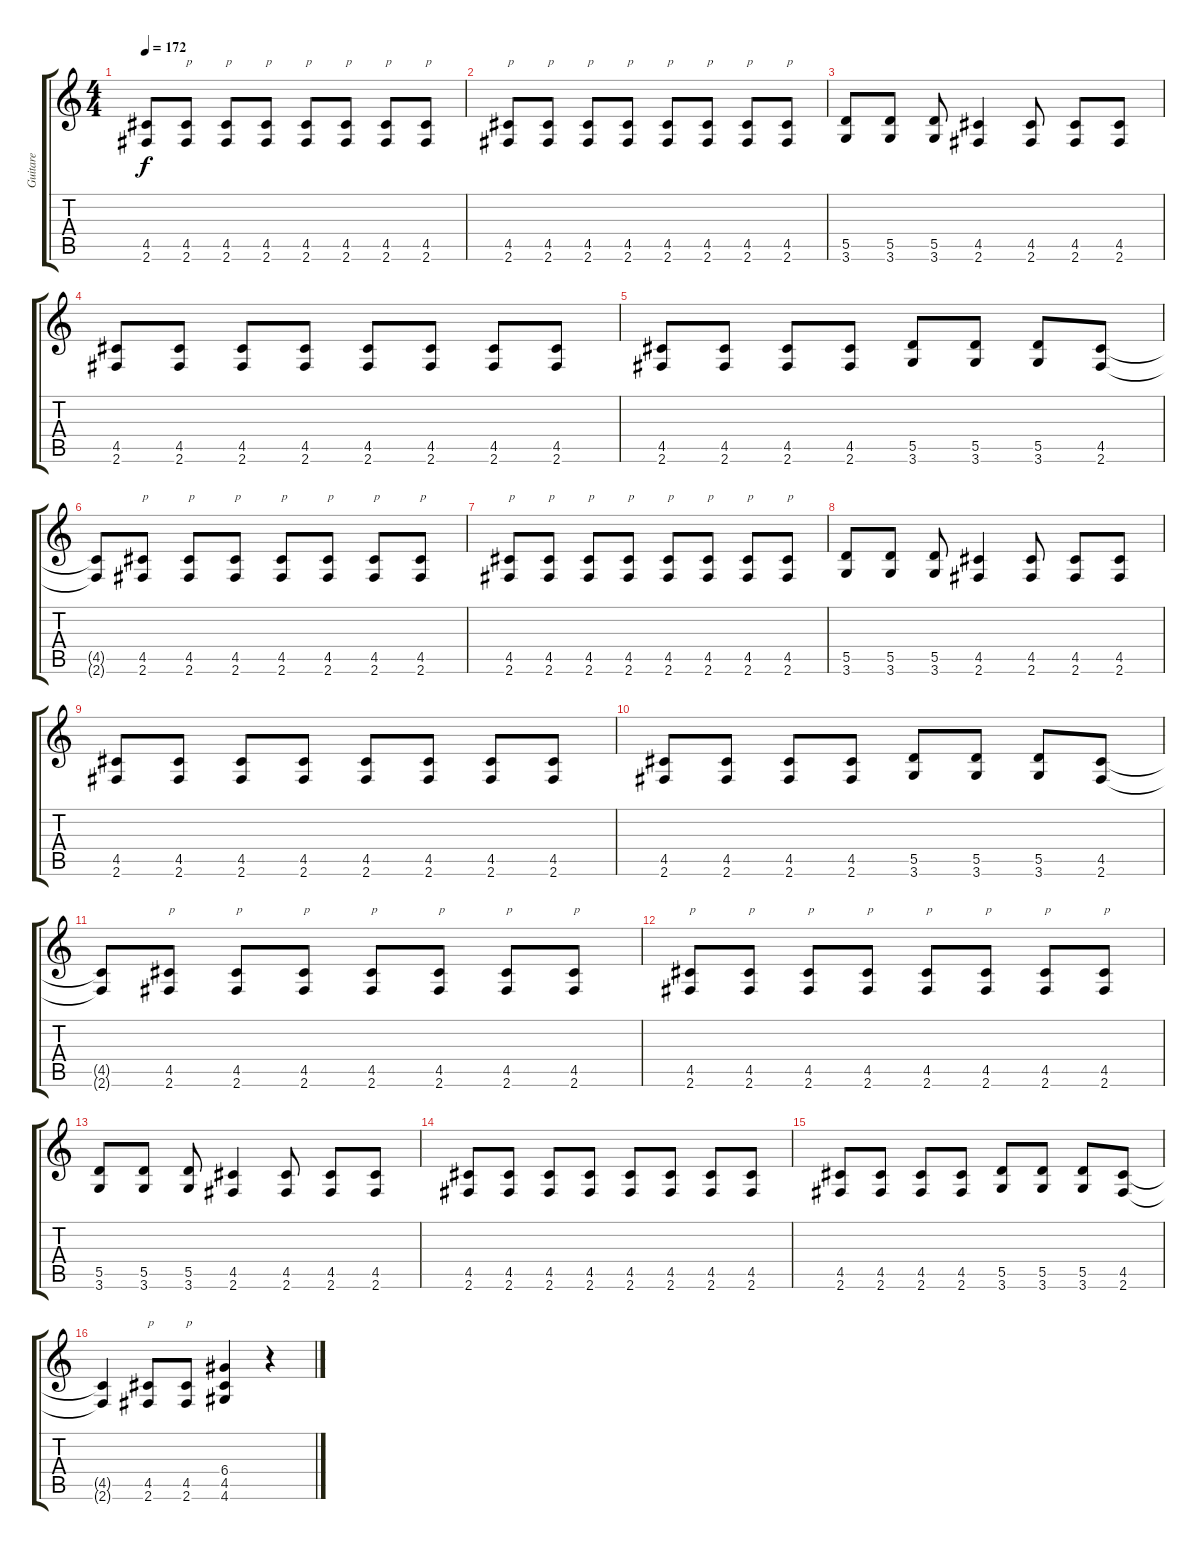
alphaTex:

\track ("Guitare" "Guitare") {instrument distortionguitar}
\staff {score tabs}
\tuning (E4 B3 G3 D3 A2 E2) {hide}
\ts (4 4)
\tempo 172
\clef g2
\ks c
(4.5{t} 2.6{t}).8{dy f} (4.5 2.6).8{txt "p"} (4.5 2.6).8{txt "p"} (4.5 2.6).8{txt "p"} (4.5 2.6).8{txt "p"} (4.5 2.6).8{txt "p"} (4.5 2.6).8{txt "p"} (4.5 2.6).8{txt "p"} |
(4.5 2.6).8{txt "p"} (4.5 2.6).8{txt "p"} (4.5 2.6).8{txt "p"} (4.5 2.6).8{txt "p"} (4.5 2.6).8{txt "p"} (4.5 2.6).8{txt "p"} (4.5 2.6).8{txt "p"} (4.5 2.6).8{txt "p"} |
(5.5 3.6).8 (5.5 3.6).8 (5.5 3.6).8 (4.5 2.6).4 (4.5 2.6).8 (4.5 2.6).8 (4.5 2.6).8 |
(4.5 2.6).8 (4.5 2.6).8 (4.5 2.6).8 (4.5 2.6).8 (4.5 2.6).8 (4.5 2.6).8 (4.5 2.6).8 (4.5 2.6).8 |
(4.5 2.6).8 (4.5 2.6).8 (4.5 2.6).8 (4.5 2.6).8 (5.5 3.6).8 (5.5 3.6).8 (5.5 3.6).8 (4.5 2.6).8 |
(4.5{t} 2.6{t}).8 (4.5 2.6).8{txt "p"} (4.5 2.6).8{txt "p"} (4.5 2.6).8{txt "p"} (4.5 2.6).8{txt "p"} (4.5 2.6).8{txt "p"} (4.5 2.6).8{txt "p"} (4.5 2.6).8{txt "p"} |
(4.5 2.6).8{txt "p"} (4.5 2.6).8{txt "p"} (4.5 2.6).8{txt "p"} (4.5 2.6).8{txt "p"} (4.5 2.6).8{txt "p"} (4.5 2.6).8{txt "p"} (4.5 2.6).8{txt "p"} (4.5 2.6).8{txt "p"} |
(5.5 3.6).8 (5.5 3.6).8 (5.5 3.6).8 (4.5 2.6).4 (4.5 2.6).8 (4.5 2.6).8 (4.5 2.6).8 |
(4.5 2.6).8 (4.5 2.6).8 (4.5 2.6).8 (4.5 2.6).8 (4.5 2.6).8 (4.5 2.6).8 (4.5 2.6).8 (4.5 2.6).8 |
(4.5 2.6).8 (4.5 2.6).8 (4.5 2.6).8 (4.5 2.6).8 (5.5 3.6).8 (5.5 3.6).8 (5.5 3.6).8 (4.5 2.6).8 |
(4.5{t} 2.6{t}).8 (4.5 2.6).8{txt "p"} (4.5 2.6).8{txt "p"} (4.5 2.6).8{txt "p"} (4.5 2.6).8{txt "p"} (4.5 2.6).8{txt "p"} (4.5 2.6).8{txt "p"} (4.5 2.6).8{txt "p"} |
(4.5 2.6).8{txt "p"} (4.5 2.6).8{txt "p"} (4.5 2.6).8{txt "p"} (4.5 2.6).8{txt "p"} (4.5 2.6).8{txt "p"} (4.5 2.6).8{txt "p"} (4.5 2.6).8{txt "p"} (4.5 2.6).8{txt "p"} |
(5.5 3.6).8 (5.5 3.6).8 (5.5 3.6).8 (4.5 2.6).4 (4.5 2.6).8 (4.5 2.6).8 (4.5 2.6).8 |
(4.5 2.6).8 (4.5 2.6).8 (4.5 2.6).8 (4.5 2.6).8 (4.5 2.6).8 (4.5 2.6).8 (4.5 2.6).8 (4.5 2.6).8 |
(4.5 2.6).8 (4.5 2.6).8 (4.5 2.6).8 (4.5 2.6).8 (5.5 3.6).8 (5.5 3.6).8 (5.5 3.6).8 (4.5 2.6).8 |
(4.5{t} 2.6{t}).4 (4.5 2.6).8{txt "p"} (4.5 2.6).8{txt "p"} (6.4 4.5 4.6).4 r.4
